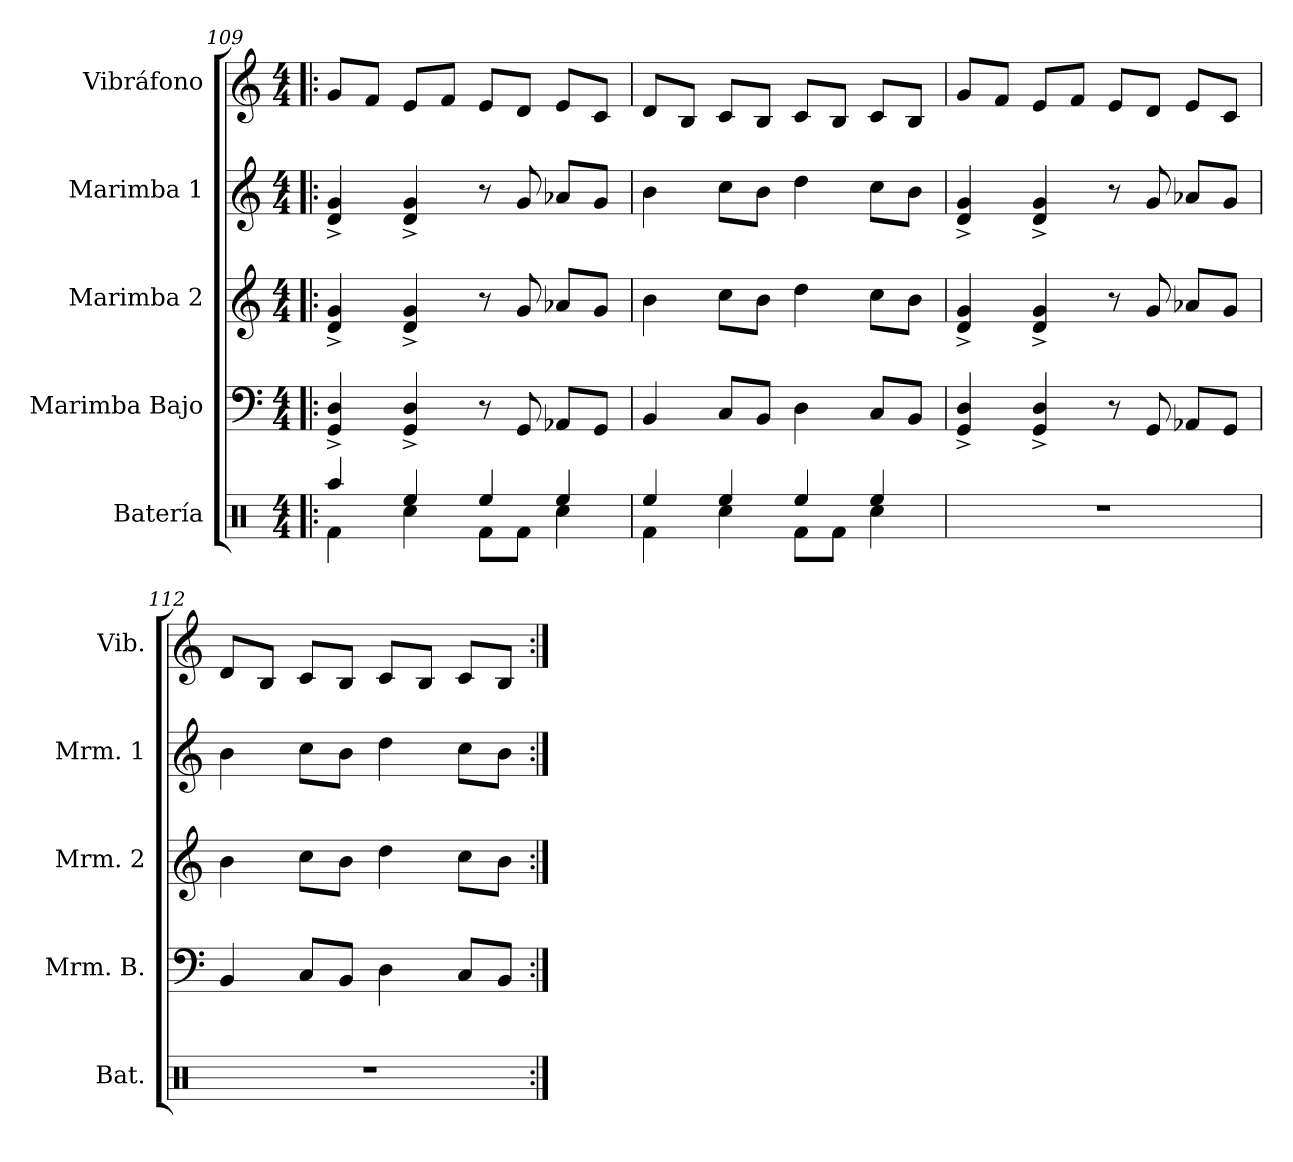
**kern	**kern	**kern	**kern	**kern
*part5	*part4	*part3	*part2	*part1
*staff5	*staff4	*staff3	*staff2	*staff1
*I"Batería	*I"Marimba Bajo	*I"Marimba 2	*I"Marimba 1	*I"Vibráfono
*I'Bat.	*I'Mrm. B.	*I'Mrm. 2	*I'Mrm. 1	*I'Vib.
*clefX	*clefF4	*clefG2	*clefG2	*clefG2
*k[]	*k[]	*k[]	*k[]	*k[]
*M4/4	*M4/4	*M4/4	*M4/4	*M4/4
=109!|:	=109!|:	=109!|:	=109!|:	=109!|:
*^	*	*	*	*
4Raa/	4Rf\	4GG/^ 4D/^	4d/^ 4g/^	4d/^ 4g/^	8g/L
.	.	.	.	.	8f/J
4Ree/	4Rcc\	4GG/^ 4D/^	4d/^ 4g/^	4d/^ 4g/^	8e/L
.	.	.	.	.	8f/J
4Ree/	8Rf\L	8r	8r	8r	8e/L
.	8Rf\J	8GG/	8g/	8g/	8d/J
4Ree/	4Rcc\	8AA-X/L	8a-X/L	8a-X/L	8e/L
.	.	8GG/J	8g/J	8g/J	8c/J
=110	=110	=110	=110	=110	=110
4Ree/	4Rf\	4BB/	4b\	4b\	8d/L
.	.	.	.	.	8B/J
4Ree/	4Rcc\	8C/L	8cc\L	8cc\L	8c/L
.	.	8BB/J	8b\J	8b\J	8B/J
4Ree/	8Rf\L	4D\	4dd\	4dd\	8c/L
.	8Rf\J	.	.	.	8B/J
4Ree/	4Rcc\	8C/L	8cc\L	8cc\L	8c/L
.	.	8BB/J	8b\J	8b\J	8B/J
*v	*v	*	*	*	*
=111	=111	=111	=111	=111
1r	4GG/^ 4D/^	4d/^ 4g/^	4d/^ 4g/^	8g/L
.	.	.	.	8f/J
.	4GG/^ 4D/^	4d/^ 4g/^	4d/^ 4g/^	8e/L
.	.	.	.	8f/J
.	8r	8r	8r	8e/L
.	8GG/	8g/	8g/	8d/J
.	8AA-X/L	8a-X/L	8a-X/L	8e/L
.	8GG/J	8g/J	8g/J	8c/J
!!LO:PB:g=z
=112	=112	=112	=112	=112
1r	4BB/	4b\	4b\	8d/L
.	.	.	.	8B/J
.	8C/L	8cc\L	8cc\L	8c/L
.	8BB/J	8b\J	8b\J	8B/J
.	4D\	4dd\	4dd\	8c/L
.	.	.	.	8B/J
.	8C/L	8cc\L	8cc\L	8c/L
.	8BB/J	8b\J	8b\J	8B/J
=:|!	=:|!	=:|!	=:|!	=:|!
*-	*-	*-	*-	*-
